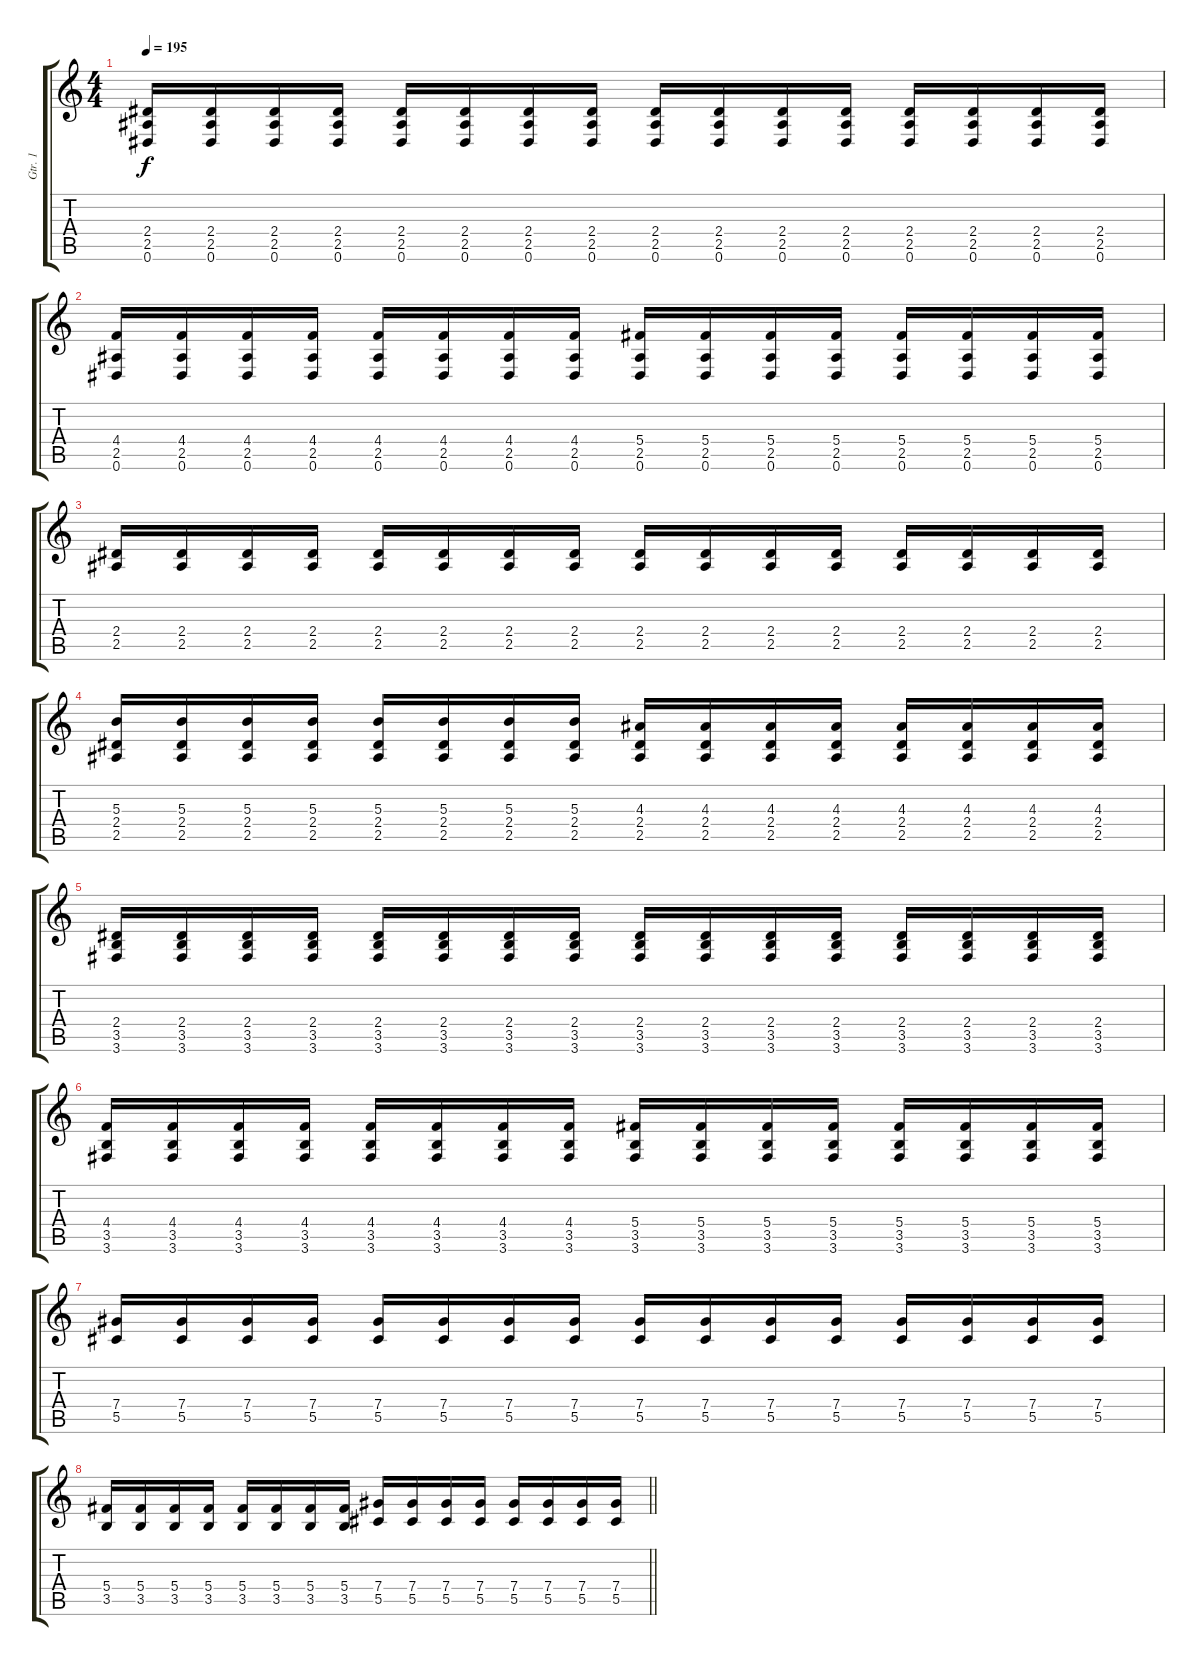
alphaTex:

\track ("Gtr. 1" "Gtr. 1") {instrument distortionguitar}
\staff {score tabs}
\tuning (Eb4 Bb3 Gb3 Db3 Ab2 Eb2) {hide}
\ts (4 4)
\tempo 195
\clef g2
\ks c
(2.4 2.5 0.6).16{dy f} (2.4 2.5 0.6).16 (2.4 2.5 0.6).16 (2.4 2.5 0.6).16 (2.4 2.5 0.6).16 (2.4 2.5 0.6).16 (2.4 2.5 0.6).16 (2.4 2.5 0.6).16 (2.4 2.5 0.6).16 (2.4 2.5 0.6).16 (2.4 2.5 0.6).16 (2.4 2.5 0.6).16 (2.4 2.5 0.6).16 (2.4 2.5 0.6).16 (2.4 2.5 0.6).16 (2.4 2.5 0.6).16 |
(4.4 2.5 0.6).16 (4.4 2.5 0.6).16 (4.4 2.5 0.6).16 (4.4 2.5 0.6).16 (4.4 2.5 0.6).16 (4.4 2.5 0.6).16 (4.4 2.5 0.6).16 (4.4 2.5 0.6).16 (5.4 2.5 0.6).16 (5.4 2.5 0.6).16 (5.4 2.5 0.6).16 (5.4 2.5 0.6).16 (5.4 2.5 0.6).16 (5.4 2.5 0.6).16 (5.4 2.5 0.6).16 (5.4 2.5 0.6).16 |
(2.4 2.5).16 (2.4 2.5).16 (2.4 2.5).16 (2.4 2.5).16 (2.4 2.5).16 (2.4 2.5).16 (2.4 2.5).16 (2.4 2.5).16 (2.4 2.5).16 (2.4 2.5).16 (2.4 2.5).16 (2.4 2.5).16 (2.4 2.5).16 (2.4 2.5).16 (2.4 2.5).16 (2.4 2.5).16 |
(5.3 2.4 2.5).16 (5.3 2.4 2.5).16 (5.3 2.4 2.5).16 (5.3 2.4 2.5).16 (5.3 2.4 2.5).16 (5.3 2.4 2.5).16 (5.3 2.4 2.5).16 (5.3 2.4 2.5).16 (4.3 2.4 2.5).16 (4.3 2.4 2.5).16 (4.3 2.4 2.5).16 (4.3 2.4 2.5).16 (4.3 2.4 2.5).16 (4.3 2.4 2.5).16 (4.3 2.4 2.5).16 (4.3 2.4 2.5).16 |
(2.4 3.5 3.6).16 (2.4 3.5 3.6).16 (2.4 3.5 3.6).16 (2.4 3.5 3.6).16 (2.4 3.5 3.6).16 (2.4 3.5 3.6).16 (2.4 3.5 3.6).16 (2.4 3.5 3.6).16 (2.4 3.5 3.6).16 (2.4 3.5 3.6).16 (2.4 3.5 3.6).16 (2.4 3.5 3.6).16 (2.4 3.5 3.6).16 (2.4 3.5 3.6).16 (2.4 3.5 3.6).16 (2.4 3.5 3.6).16 |
(4.4 3.5 3.6).16 (4.4 3.5 3.6).16 (4.4 3.5 3.6).16 (4.4 3.5 3.6).16 (4.4 3.5 3.6).16 (4.4 3.5 3.6).16 (4.4 3.5 3.6).16 (4.4 3.5 3.6).16 (5.4 3.5 3.6).16 (5.4 3.5 3.6).16 (5.4 3.5 3.6).16 (5.4 3.5 3.6).16 (5.4 3.5 3.6).16 (5.4 3.5 3.6).16 (5.4 3.5 3.6).16 (5.4 3.5 3.6).16 |
(7.4 5.5).16 (7.4 5.5).16 (7.4 5.5).16 (7.4 5.5).16 (7.4 5.5).16 (7.4 5.5).16 (7.4 5.5).16 (7.4 5.5).16 (7.4 5.5).16 (7.4 5.5).16 (7.4 5.5).16 (7.4 5.5).16 (7.4 5.5).16 (7.4 5.5).16 (7.4 5.5).16 (7.4 5.5).16 |
\barLineRight lightlight
(5.4 3.5).16 (5.4 3.5).16 (5.4 3.5).16 (5.4 3.5).16 (5.4 3.5).16 (5.4 3.5).16 (5.4 3.5).16 (5.4 3.5).16 (7.4 5.5).16 (7.4 5.5).16 (7.4 5.5).16 (7.4 5.5).16 (7.4 5.5).16 (7.4 5.5).16 (7.4 5.5).16 (7.4 5.5).16
